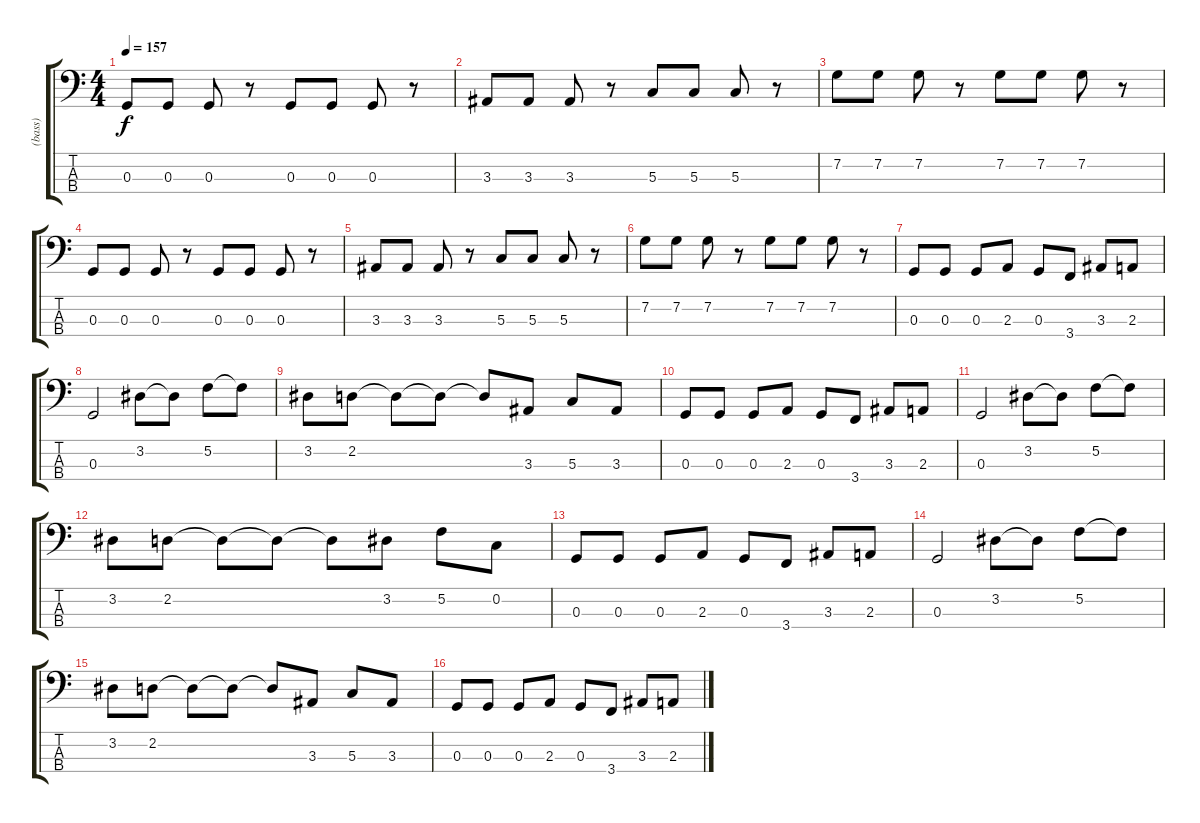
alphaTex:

\track ("(bass)" "(bass)") {instrument electricbassfinger}
\staff {score tabs}
\tuning (F2 C2 G1 D1) {hide}
\ts (4 4)
\tempo 157
\clef f4
\ks c
0.3.8{dy f} 0.3.8 0.3.8 r.8 0.3.8 0.3.8 0.3.8 r.8 |
3.3.8 3.3.8 3.3.8 r.8 5.3.8 5.3.8 5.3.8 r.8 |
7.2.8 7.2.8 7.2.8 r.8 7.2.8 7.2.8 7.2.8 r.8 |
0.3.8 0.3.8 0.3.8 r.8 0.3.8 0.3.8 0.3.8 r.8 |
3.3.8 3.3.8 3.3.8 r.8 5.3.8 5.3.8 5.3.8 r.8 |
7.2.8 7.2.8 7.2.8 r.8 7.2.8 7.2.8 7.2.8 r.8 |
0.3.8 0.3.8 0.3.8 2.3.8 0.3.8 3.4.8 3.3.8 2.3.8 |
0.3.2 3.2.8 3.2{t}.8 5.2.8 5.2{t}.8 |
3.2.8 2.2.8 2.2{t}.8 2.2{t}.8 2.2{t}.8 3.3.8 5.3.8 3.3.8 |
0.3.8 0.3.8 0.3.8 2.3.8 0.3.8 3.4.8 3.3.8 2.3.8 |
0.3.2 3.2.8 3.2{t}.8 5.2.8 5.2{t}.8 |
3.2.8 2.2.8 2.2{t}.8 2.2{t}.8 2.2{t}.8 3.2.8 5.2.8 0.2.8 |
0.3.8 0.3.8 0.3.8 2.3.8 0.3.8 3.4.8 3.3.8 2.3.8 |
0.3.2 3.2.8 3.2{t}.8 5.2.8 5.2{t}.8 |
3.2.8 2.2.8 2.2{t}.8 2.2{t}.8 2.2{t}.8 3.3.8 5.3.8 3.3.8 |
0.3.8 0.3.8 0.3.8 2.3.8 0.3.8 3.4.8 3.3.8 2.3.8
